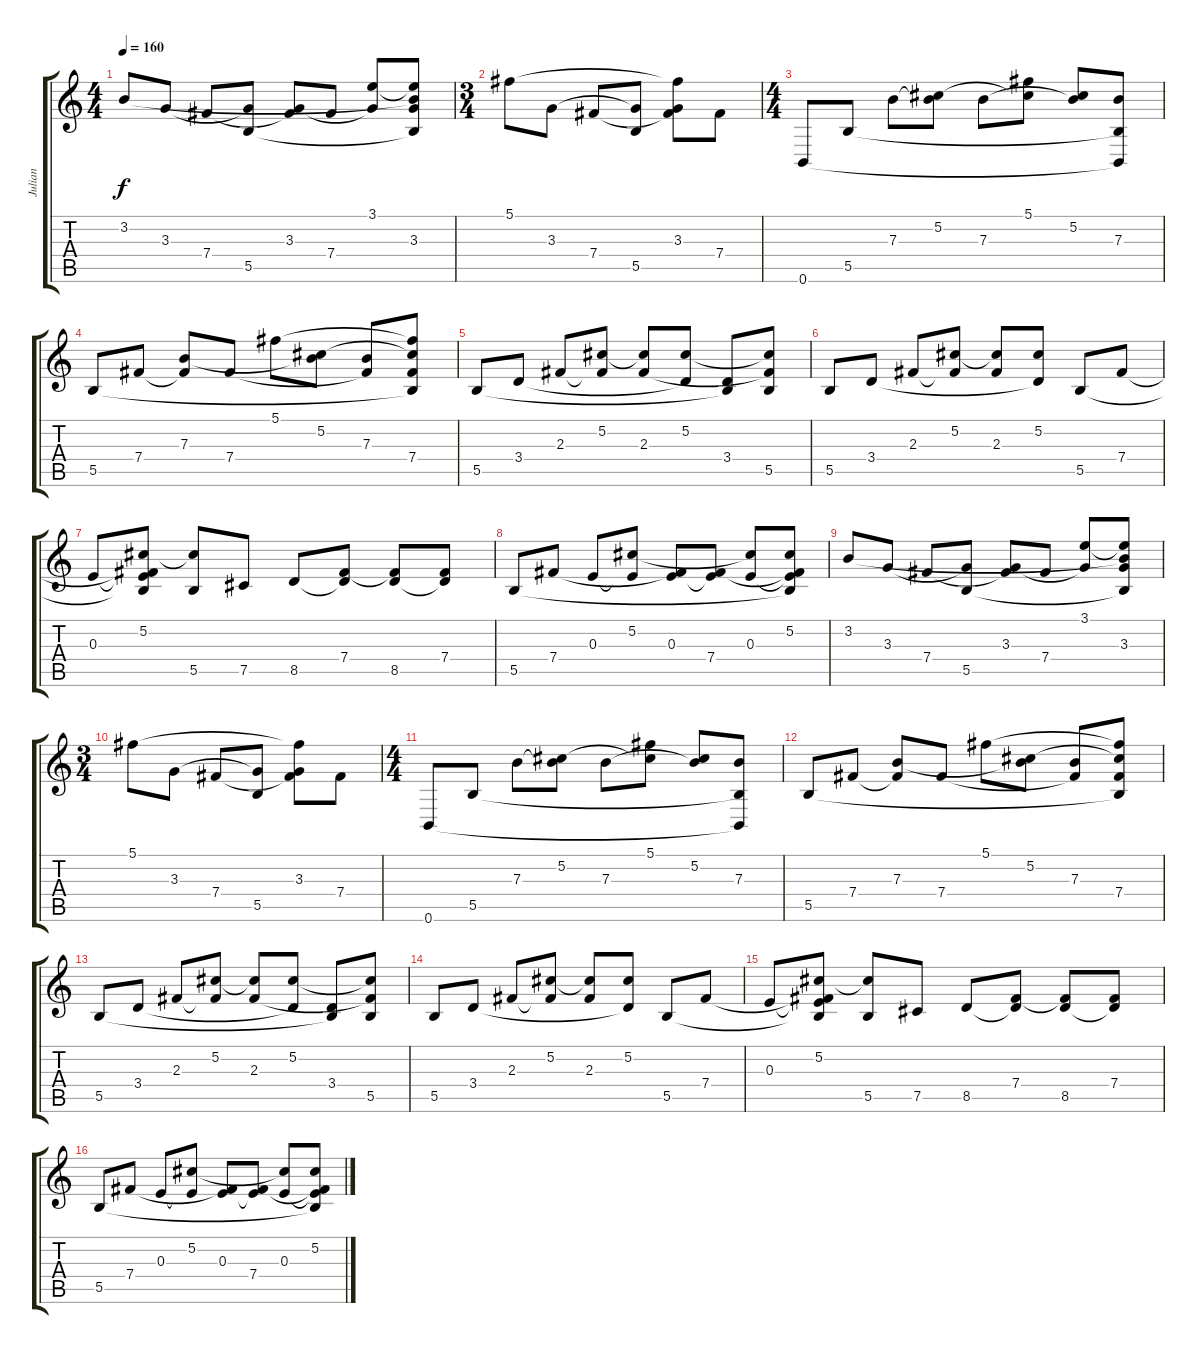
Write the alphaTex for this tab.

\track ("Julian" "Julian") {instrument overdrivenguitar}
\staff {score tabs}
\tuning (Db4 Ab3 E3 B2 Gb2 B1) {hide}
\ts (4 4)
\tempo 160
\clef g2
\ks c
3.2.8{dy f} 3.3.8 7.4.8 (3.3{t} 5.5).8 (3.3 7.4{t}).8 7.4.8 (3.1 3.3{t}).8 (3.1{t} 3.2{t} 3.3 5.5{t}).8 |
\ts (3 4)
5.1.8 3.3.8 7.4.8 (3.3{t} 5.5).8 (5.1{t} 3.3 7.4{t}).8 7.4.8 |
\ts (4 4)
0.6.8 5.5.8 7.3.8 (5.2 7.3{t}).8 7.3.8 (5.1 5.2{t}).8 (5.2 7.3{t}).8 (7.3 5.5{t} 0.6{t}).8 |
5.5.8 7.4.8 (7.3 7.4{t}).8 7.4.8 5.1.8 (5.2 7.3{t}).8 (7.3 7.4{t}).8 (5.1{t} 5.2{t} 7.4 5.5{t}).8 |
5.5.8 3.4.8 2.3.8 (5.2 2.3{t}).8 (5.2{t} 2.3).8 (5.2 3.4{t}).8 (3.4 5.5{t}).8 (5.2{t} 2.3{t} 5.5).8 |
5.5.8 3.4.8 2.3.8 (5.2 2.3{t}).8 (5.2{t} 2.3).8 (5.2 3.4{t}).8 5.5.8 7.4.8 |
0.3.8 (5.2 0.3{t} 7.4{t} 5.5{t}).8 (5.2{t} 5.5).8 7.5.8 8.5.8 (7.4 8.5{t}).8 (7.4{t} 8.5).8 (7.4 8.5{t}).8 |
5.5.8 7.4.8 0.3.8 (5.2 0.3{t}).8 (0.3 7.4{t}).8 (0.3{t} 7.4).8 (5.2{t} 0.3).8 (5.2 0.3{t} 7.4{t} 5.5{t}).8 |
3.2.8 3.3.8 7.4.8 (3.3{t} 5.5).8 (3.3 7.4{t}).8 7.4.8 (3.1 3.3{t}).8 (3.1{t} 3.2{t} 3.3 5.5{t}).8 |
\ts (3 4)
5.1.8 3.3.8 7.4.8 (3.3{t} 5.5).8 (5.1{t} 3.3 7.4{t}).8 7.4.8 |
\ts (4 4)
0.6.8 5.5.8 7.3.8 (5.2 7.3{t}).8 7.3.8 (5.1 5.2{t}).8 (5.2 7.3{t}).8 (7.3 5.5{t} 0.6{t}).8 |
5.5.8 7.4.8 (7.3 7.4{t}).8 7.4.8 5.1.8 (5.2 7.3{t}).8 (7.3 7.4{t}).8 (5.1{t} 5.2{t} 7.4 5.5{t}).8 |
5.5.8 3.4.8 2.3.8 (5.2 2.3{t}).8 (5.2{t} 2.3).8 (5.2 3.4{t}).8 (3.4 5.5{t}).8 (5.2{t} 2.3{t} 5.5).8 |
5.5.8 3.4.8 2.3.8 (5.2 2.3{t}).8 (5.2{t} 2.3).8 (5.2 3.4{t}).8 5.5.8 7.4.8 |
0.3.8 (5.2 0.3{t} 7.4{t} 5.5{t}).8 (5.2{t} 5.5).8 7.5.8 8.5.8 (7.4 8.5{t}).8 (7.4{t} 8.5).8 (7.4 8.5{t}).8 |
5.5.8 7.4.8 0.3.8 (5.2 0.3{t}).8 (0.3 7.4{t}).8 (0.3{t} 7.4).8 (5.2{t} 0.3).8 (5.2 0.3{t} 7.4{t} 5.5{t}).8
